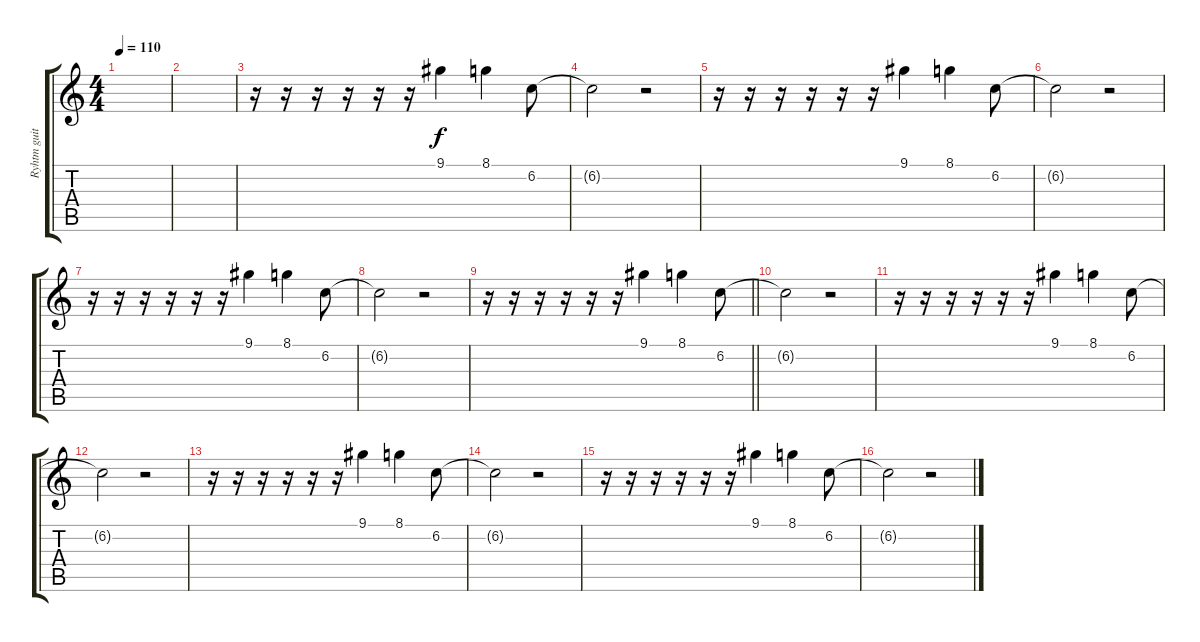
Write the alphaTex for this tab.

\track ("Ryhtm guitar" "Ryhtm guit") {instrument distortionguitar}
\staff {score tabs}
\tuning (B3 Gb3 D3 A2 E2 B1) {hide}
\ts (4 4)
\tempo 110
\clef g2
\ks c
|
|
r.16 r.16 r.16 r.16 r.16 r.16 9.1.4 8.1.4 6.2.8 |
6.2{t}.2 r.2 |
r.16 r.16 r.16 r.16 r.16 r.16 9.1.4 8.1.4 6.2.8 |
6.2{t}.2 r.2 |
r.16 r.16 r.16 r.16 r.16 r.16 9.1.4 8.1.4 6.2.8 |
6.2{t}.2 r.2 |
\barLineRight lightlight
r.16 r.16 r.16 r.16 r.16 r.16 9.1.4 8.1.4 6.2.8 |
6.2{t}.2 r.2 |
r.16 r.16 r.16 r.16 r.16 r.16 9.1.4 8.1.4 6.2.8 |
6.2{t}.2 r.2 |
r.16 r.16 r.16 r.16 r.16 r.16 9.1.4 8.1.4 6.2.8 |
6.2{t}.2 r.2 |
r.16 r.16 r.16 r.16 r.16 r.16 9.1.4 8.1.4 6.2.8 |
6.2{t}.2 r.2
